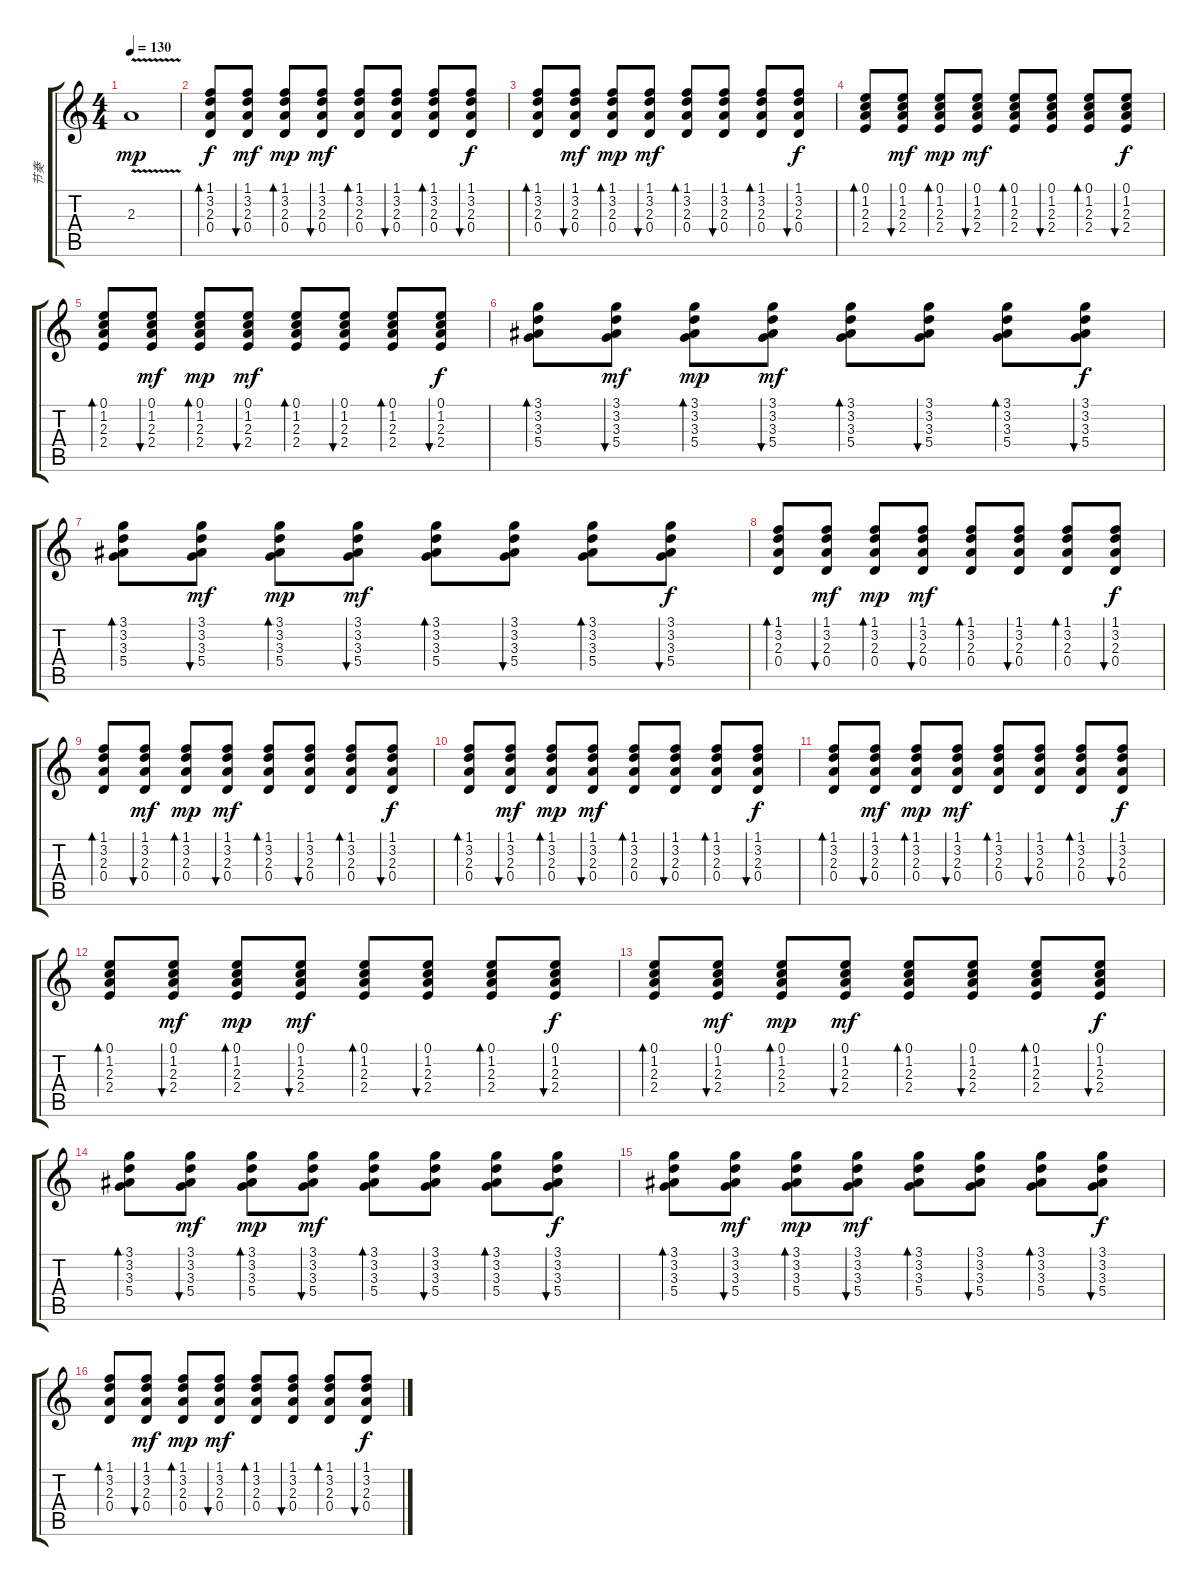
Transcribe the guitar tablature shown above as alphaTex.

\track ("节奏" "节奏") {instrument electricguitarclean}
\staff {score tabs}
\tuning (E4 B3 G3 D3 A2 E2) {hide}
\ts (4 4)
\tempo 130
\clef g2
\ks c
2.3{v}.1{dy mp} |
(1.1 3.2 2.3 0.4).8{bd 30 dy f} (1.1 3.2 2.3 0.4).8{bu 30 dy mf} (1.1 3.2 2.3 0.4).8{bd 30 dy mp} (1.1 3.2 2.3 0.4).8{bu 30 dy mf} (1.1 3.2 2.3 0.4).8{bd 30} (1.1 3.2 2.3 0.4).8{bu 30} (1.1 3.2 2.3 0.4).8{bd 30} (1.1 3.2 2.3 0.4).8{bu 30 dy f} |
(1.1 3.2 2.3 0.4).8{bd 30} (1.1 3.2 2.3 0.4).8{bu 30 dy mf} (1.1 3.2 2.3 0.4).8{bd 30 dy mp} (1.1 3.2 2.3 0.4).8{bu 30 dy mf} (1.1 3.2 2.3 0.4).8{bd 30} (1.1 3.2 2.3 0.4).8{bu 30} (1.1 3.2 2.3 0.4).8{bd 30} (1.1 3.2 2.3 0.4).8{bu 30 dy f} |
(0.1 1.2 2.3 2.4).8{bd 30} (0.1 1.2 2.3 2.4).8{bu 30 dy mf} (0.1 1.2 2.3 2.4).8{bd 30 dy mp} (0.1 1.2 2.3 2.4).8{bu 30 dy mf} (0.1 1.2 2.3 2.4).8{bd 30} (0.1 1.2 2.3 2.4).8{bu 30} (0.1 1.2 2.3 2.4).8{bd 30} (0.1 1.2 2.3 2.4).8{bu 30 dy f} |
(0.1 1.2 2.3 2.4).8{bd 30} (0.1 1.2 2.3 2.4).8{bu 30 dy mf} (0.1 1.2 2.3 2.4).8{bd 30 dy mp} (0.1 1.2 2.3 2.4).8{bu 30 dy mf} (0.1 1.2 2.3 2.4).8{bd 30} (0.1 1.2 2.3 2.4).8{bu 30} (0.1 1.2 2.3 2.4).8{bd 30} (0.1 1.2 2.3 2.4).8{bu 30 dy f} |
(3.1 3.2 3.3 5.4).8{bd 30} (3.1 3.2 3.3 5.4).8{bu 30 dy mf} (3.1 3.2 3.3 5.4).8{bd 30 dy mp} (3.1 3.2 3.3 5.4).8{bu 30 dy mf} (3.1 3.2 3.3 5.4).8{bd 30} (3.1 3.2 3.3 5.4).8{bu 30} (3.1 3.2 3.3 5.4).8{bd 30} (3.1 3.2 3.3 5.4).8{bu 30 dy f} |
(3.1 3.2 3.3 5.4).8{bd 30} (3.1 3.2 3.3 5.4).8{bu 30 dy mf} (3.1 3.2 3.3 5.4).8{bd 30 dy mp} (3.1 3.2 3.3 5.4).8{bu 30 dy mf} (3.1 3.2 3.3 5.4).8{bd 30} (3.1 3.2 3.3 5.4).8{bu 30} (3.1 3.2 3.3 5.4).8{bd 30} (3.1 3.2 3.3 5.4).8{bu 30 dy f} |
(1.1 3.2 2.3 0.4).8{bd 30} (1.1 3.2 2.3 0.4).8{bu 30 dy mf} (1.1 3.2 2.3 0.4).8{bd 30 dy mp} (1.1 3.2 2.3 0.4).8{bu 30 dy mf} (1.1 3.2 2.3 0.4).8{bd 30} (1.1 3.2 2.3 0.4).8{bu 30} (1.1 3.2 2.3 0.4).8{bd 30} (1.1 3.2 2.3 0.4).8{bu 30 dy f} |
(1.1 3.2 2.3 0.4).8{bd 30} (1.1 3.2 2.3 0.4).8{bu 30 dy mf} (1.1 3.2 2.3 0.4).8{bd 30 dy mp} (1.1 3.2 2.3 0.4).8{bu 30 dy mf} (1.1 3.2 2.3 0.4).8{bd 30} (1.1 3.2 2.3 0.4).8{bu 30} (1.1 3.2 2.3 0.4).8{bd 30} (1.1 3.2 2.3 0.4).8{bu 30 dy f} |
(1.1 3.2 2.3 0.4).8{bd 30} (1.1 3.2 2.3 0.4).8{bu 30 dy mf} (1.1 3.2 2.3 0.4).8{bd 30 dy mp} (1.1 3.2 2.3 0.4).8{bu 30 dy mf} (1.1 3.2 2.3 0.4).8{bd 30} (1.1 3.2 2.3 0.4).8{bu 30} (1.1 3.2 2.3 0.4).8{bd 30} (1.1 3.2 2.3 0.4).8{bu 30 dy f} |
(1.1 3.2 2.3 0.4).8{bd 30} (1.1 3.2 2.3 0.4).8{bu 30 dy mf} (1.1 3.2 2.3 0.4).8{bd 30 dy mp} (1.1 3.2 2.3 0.4).8{bu 30 dy mf} (1.1 3.2 2.3 0.4).8{bd 30} (1.1 3.2 2.3 0.4).8{bu 30} (1.1 3.2 2.3 0.4).8{bd 30} (1.1 3.2 2.3 0.4).8{bu 30 dy f} |
(0.1 1.2 2.3 2.4).8{bd 30} (0.1 1.2 2.3 2.4).8{bu 30 dy mf} (0.1 1.2 2.3 2.4).8{bd 30 dy mp} (0.1 1.2 2.3 2.4).8{bu 30 dy mf} (0.1 1.2 2.3 2.4).8{bd 30} (0.1 1.2 2.3 2.4).8{bu 30} (0.1 1.2 2.3 2.4).8{bd 30} (0.1 1.2 2.3 2.4).8{bu 30 dy f} |
(0.1 1.2 2.3 2.4).8{bd 30} (0.1 1.2 2.3 2.4).8{bu 30 dy mf} (0.1 1.2 2.3 2.4).8{bd 30 dy mp} (0.1 1.2 2.3 2.4).8{bu 30 dy mf} (0.1 1.2 2.3 2.4).8{bd 30} (0.1 1.2 2.3 2.4).8{bu 30} (0.1 1.2 2.3 2.4).8{bd 30} (0.1 1.2 2.3 2.4).8{bu 30 dy f} |
(3.1 3.2 3.3 5.4).8{bd 30} (3.1 3.2 3.3 5.4).8{bu 30 dy mf} (3.1 3.2 3.3 5.4).8{bd 30 dy mp} (3.1 3.2 3.3 5.4).8{bu 30 dy mf} (3.1 3.2 3.3 5.4).8{bd 30} (3.1 3.2 3.3 5.4).8{bu 30} (3.1 3.2 3.3 5.4).8{bd 30} (3.1 3.2 3.3 5.4).8{bu 30 dy f} |
(3.1 3.2 3.3 5.4).8{bd 30} (3.1 3.2 3.3 5.4).8{bu 30 dy mf} (3.1 3.2 3.3 5.4).8{bd 30 dy mp} (3.1 3.2 3.3 5.4).8{bu 30 dy mf} (3.1 3.2 3.3 5.4).8{bd 30} (3.1 3.2 3.3 5.4).8{bu 30} (3.1 3.2 3.3 5.4).8{bd 30} (3.1 3.2 3.3 5.4).8{bu 30 dy f} |
(1.1 3.2 2.3 0.4).8{bd 30} (1.1 3.2 2.3 0.4).8{bu 30 dy mf} (1.1 3.2 2.3 0.4).8{bd 30 dy mp} (1.1 3.2 2.3 0.4).8{bu 30 dy mf} (1.1 3.2 2.3 0.4).8{bd 30} (1.1 3.2 2.3 0.4).8{bu 30} (1.1 3.2 2.3 0.4).8{bd 30} (1.1 3.2 2.3 0.4).8{bu 30 dy f}
